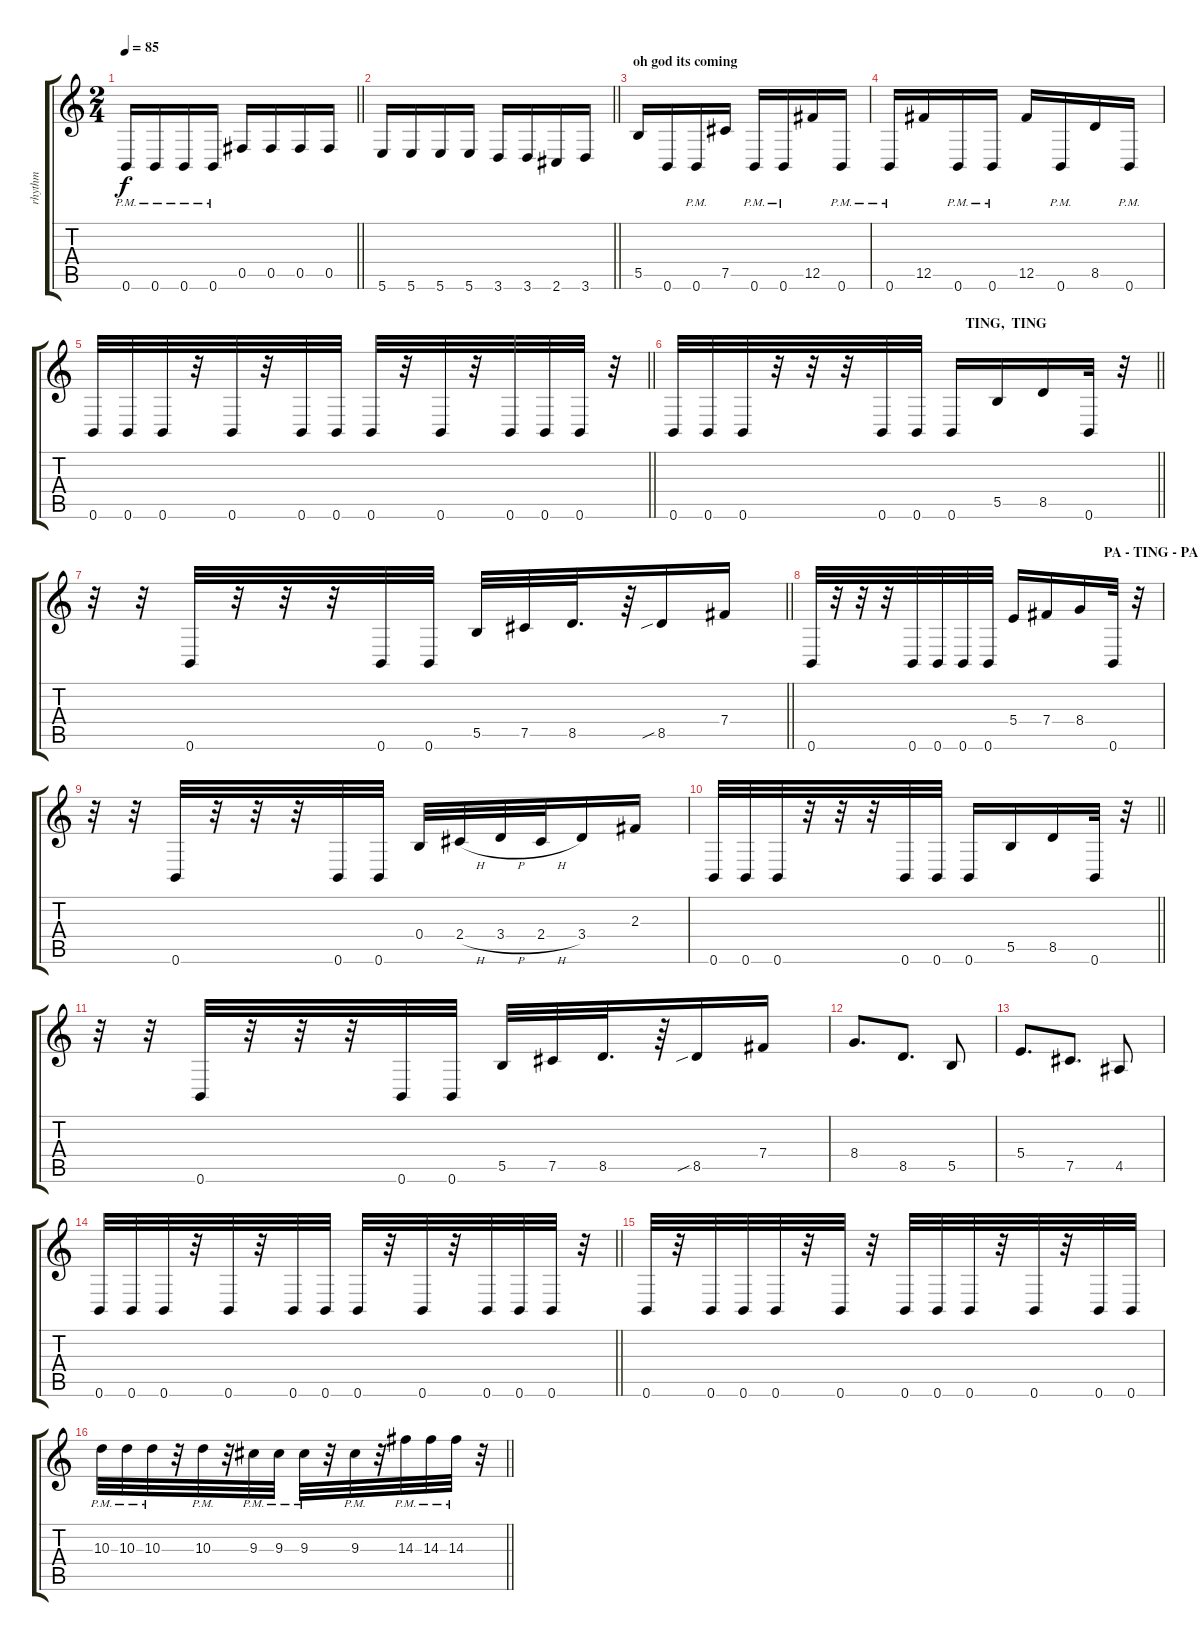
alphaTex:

\track ("rhythm" "rhythm") {instrument distortionguitar}
\staff {score tabs}
\tuning (Db4 Ab3 E3 B2 Gb2 B1) {hide}
\ts (2 4)
\tempo 85
\clef g2
\barLineRight lightlight
\ks c
0.6{pm}.16{dy f} 0.6{pm}.16 0.6{pm}.16 0.6{pm}.16 0.5.16 0.5.16 0.5.16 0.5.16 |
\barLineRight lightlight
5.6.16 5.6.16 5.6.16 5.6.16 3.6.16 3.6.16 2.6.16 3.6.16 |
\section ("" "oh god its coming")
5.5.16 0.6.16 0.6{pm}.16 7.5.16 0.6{pm}.16 0.6{pm}.16 12.5.16 0.6{pm}.16 |
0.6{pm}.16 12.5.16 0.6{pm}.16 0.6{pm}.16 12.5.16 0.6{pm}.16 8.5.16 0.6{pm}.16 |
\barLineRight lightlight
0.6.32 0.6.32 0.6.32 r.32 0.6.32 r.32 0.6.32 0.6.32 0.6.32 r.32 0.6.32 r.32 0.6.32 0.6.32 0.6.32 r.32 |
\section ("" "                                                                                     TING,  TING")
\barLineRight lightlight
0.6.32 0.6.32 0.6.32 r.32 r.32 r.32 0.6.32 0.6.32 0.6.16 5.5.16 8.5.16 0.6.32 r.32 |
\barLineRight lightlight
r.32 r.32 0.6.32 r.32 r.32 r.32 0.6.32 0.6.32 5.5.32 7.5.32 8.5.32{d} r.64 8.5{sib}.16 7.4.16 |
\section ("" "                                                                                     PA - TING - PA")
0.6.32 r.32 r.32 r.32 0.6.32 0.6.32 0.6.32 0.6.32 5.4.16 7.4.16 8.4.16 0.6.32 r.32 |
r.32 r.32 0.6.32 r.32 r.32 r.32 0.6.32 0.6.32 0.4.32 2.4{h}.32 3.4{h}.32 2.4{h}.32 3.4.16 2.3.16 |
\barLineRight lightlight
0.6.32 0.6.32 0.6.32 r.32 r.32 r.32 0.6.32 0.6.32 0.6.16 5.5.16 8.5.16 0.6.32 r.32 |
r.32 r.32 0.6.32 r.32 r.32 r.32 0.6.32 0.6.32 5.5.32 7.5.32 8.5.32{d} r.64 8.5{sib}.16 7.4.16 |
8.4.8{d} 8.5.8{d} 5.5.8 |
5.4.8{d} 7.5.8{d} 4.5.8 |
\barLineRight lightlight
0.6.32 0.6.32 0.6.32 r.32 0.6.32 r.32 0.6.32 0.6.32 0.6.32 r.32 0.6.32 r.32 0.6.32 0.6.32 0.6.32 r.32 |
0.6.32 r.32 0.6.32 0.6.32 0.6.32 r.32 0.6.32 r.32 0.6.32 0.6.32 0.6.32 r.32 0.6.32 r.32 0.6.32 0.6.32 |
\barLineRight lightlight
10.3{pm}.32 10.3{pm}.32 10.3{pm}.32 r.32 10.3{pm}.32 r.32 9.3{pm}.32 9.3{pm}.32 9.3{pm}.32 r.32 9.3{pm}.32 r.32 14.3{pm}.32 14.3{pm}.32 14.3{pm}.32 r.32
